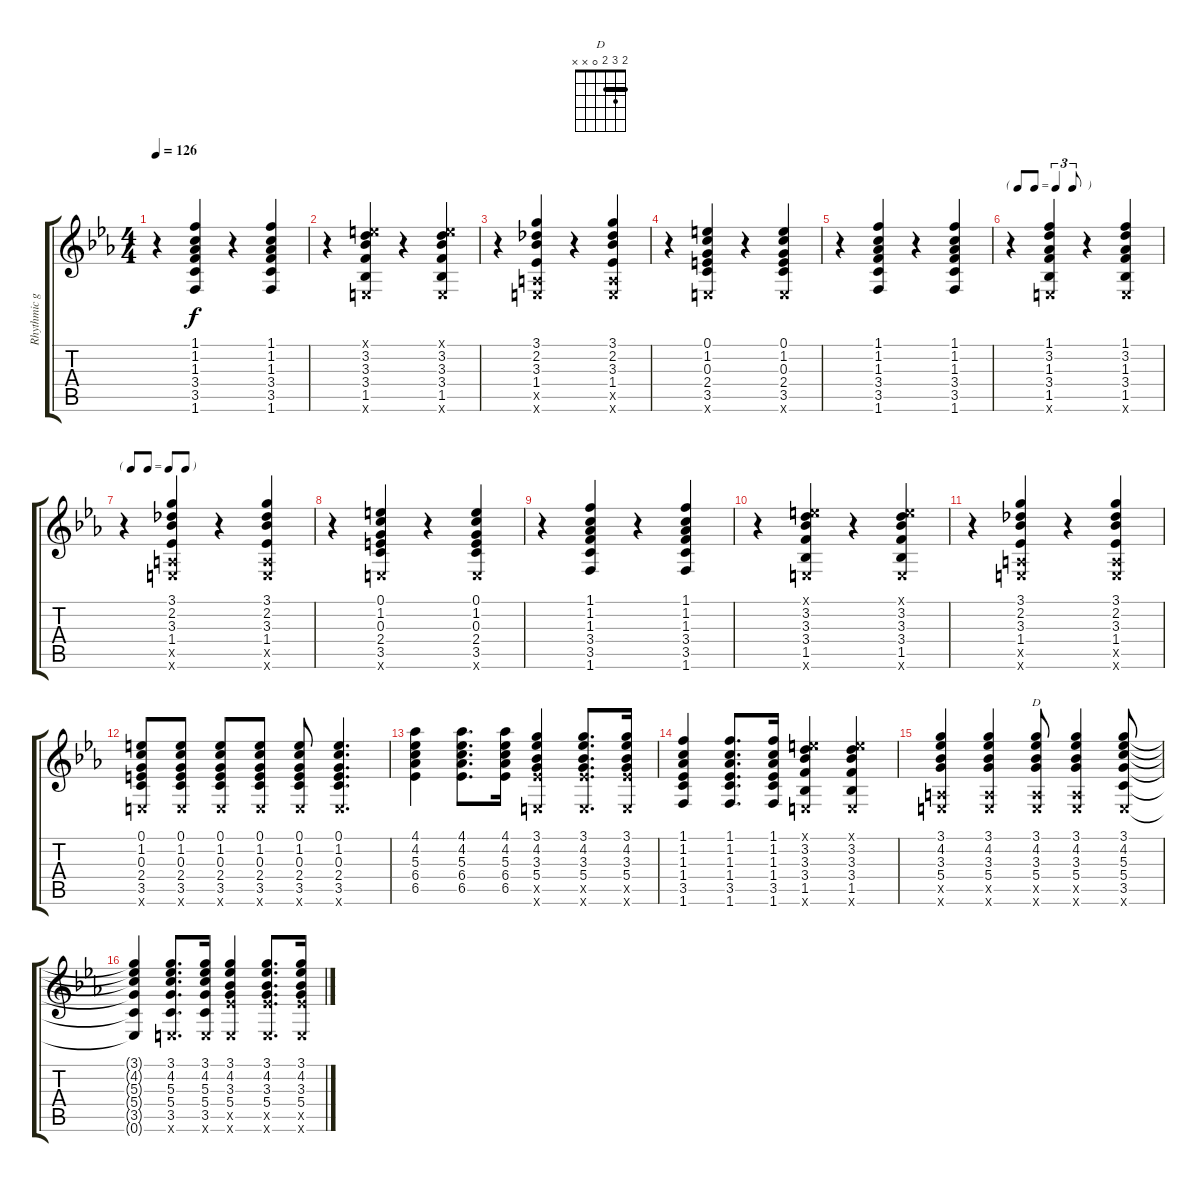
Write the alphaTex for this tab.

\track ("Rhythmic guitar" "Rhythmic g") {instrument overdrivenguitar}
\staff {score tabs}
\tuning (E4 B3 G3 D3 A2 E2) {hide}
\chord ("D" 2 3 2 0 x x) {barre 2}
\ts (4 4)
\tempo 126
\clef g2
\ks eb
r.4{dy f} (1.1 1.2 1.3 3.4 3.5 1.6).4 r.4 (1.1 1.2 1.3 3.4 3.5 1.6).4 |
r.4 (0.1{x} 3.2 3.3 3.4 1.5 0.6{x}).4 r.4 (0.1{x} 3.2 3.3 3.4 1.5 0.6{x}).4 |
r.4 (3.1 2.2 3.3 1.4 0.5{x} 0.6{x}).4 r.4 (3.1 2.2 3.3 1.4 0.5{x} 0.6{x}).4 |
r.4 (0.1 1.2 0.3 2.4 3.5 0.6{x}).4 r.4 (0.1 1.2 0.3 2.4 3.5 0.6{x}).4 |
r.4 (1.1 1.2 1.3 3.4 3.5 1.6).4 r.4 (1.1 1.2 1.3 3.4 3.5 1.6).4 |
\tf triplet8th
r.4 (1.1 3.2 1.3 3.4 1.5 0.6{x}).4 r.4 (1.1 3.2 1.3 3.4 1.5 0.6{x}).4 |
\tf none
r.4 (3.1 2.2 3.3 1.4 0.5{x} 0.6{x}).4 r.4 (3.1 2.2 3.3 1.4 0.5{x} 0.6{x}).4 |
r.4 (0.1 1.2 0.3 2.4 3.5 0.6{x}).4 r.4 (0.1 1.2 0.3 2.4 3.5 0.6{x}).4 |
r.4 (1.1 1.2 1.3 3.4 3.5 1.6).4 r.4 (1.1 1.2 1.3 3.4 3.5 1.6).4 |
r.4 (0.1{x} 3.2 3.3 3.4 1.5 0.6{x}).4 r.4 (0.1{x} 3.2 3.3 3.4 1.5 0.6{x}).4 |
r.4 (3.1 2.2 3.3 1.4 0.5{x} 0.6{x}).4 r.4 (3.1 2.2 3.3 1.4 0.5{x} 0.6{x}).4 |
(0.1 1.2 0.3 2.4 3.5 0.6{x}).8 (0.1 1.2 0.3 2.4 3.5 0.6{x}).8 (0.1 1.2 0.3 2.4 3.5 0.6{x}).8 (0.1 1.2 0.3 2.4 3.5 0.6{x}).8 (0.1 1.2 0.3 2.4 3.5 0.6{x}).8 (0.1 1.2 0.3 2.4 3.5 0.6{x}).4{d} |
(4.1 4.2 5.3 6.4 6.5).4 (4.1 4.2 5.3 6.4 6.5).8{d} (4.1 4.2 5.3 6.4 6.5).16 (3.1 4.2 3.3 5.4 6.5{x} 0.6{x}).4 (3.1 4.2 3.3 5.4 6.5{x} 0.6{x}).8{d} (3.1 4.2 3.3 5.4 6.5{x} 0.6{x}).16 |
(1.1 1.2 1.3 1.4 3.5 1.6).4 (1.1 1.2 1.3 1.4 3.5 1.6).8{d} (1.1 1.2 1.3 1.4 3.5 1.6).16 (0.1{x} 3.2 3.3 3.4 1.5 0.6{x}).4 (0.1{x} 3.2 3.3 3.4 1.5 0.6{x}).4 |
(3.1 4.2 3.3 5.4 0.5{x} 0.6{x}).4 (3.1 4.2 3.3 5.4 0.5{x} 0.6{x}).4 (3.1 4.2 3.3 5.4 0.5{x} 0.6{x}).8{ch "D"} (3.1 4.2 3.3 5.4 0.5{x} 0.6{x}).4 (3.1 4.2 5.3 5.4 3.5 0.6{x}).8 |
(3.1{t} 4.2{t} 5.3{t} 5.4{t} 3.5{t} 0.6{t}).4 (3.1 4.2 5.3 5.4 3.5 0.6{x}).8{d} (3.1 4.2 5.3 5.4 3.5 0.6{x}).16 (3.1 4.2 3.3 5.4 6.5{x} 0.6{x}).4 (3.1 4.2 3.3 5.4 6.5{x} 0.6{x}).8{d} (3.1 4.2 3.3 5.4 6.5{x} 0.6{x}).16
